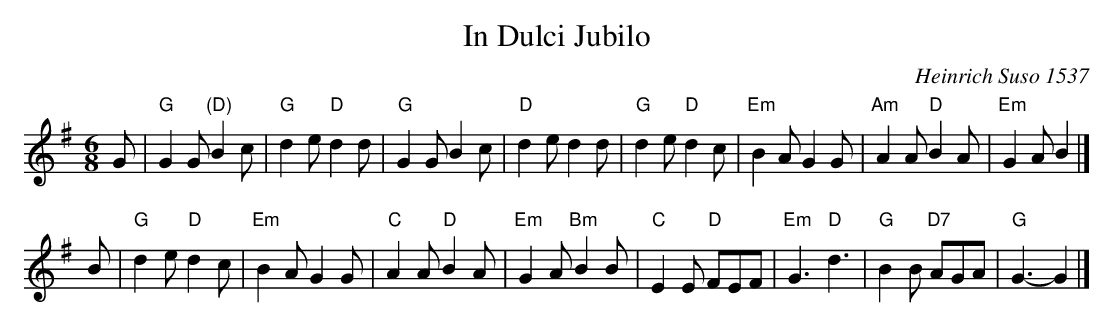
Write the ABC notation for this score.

X:1
T: In Dulci Jubilo
C: Heinrich Suso 1537
M: 6/8
L: 1/8
K: G
G \
| "G"G2G "(D)"B2c | "G"d2e "D"d2d \
| "G"G2G B2c | "D"d2e d2d \
| "G"d2e "D"d2c | "Em"B2A G2G \
| "Am"A2A "D"B2A | "Em"G2A B2 |]
B \
| "G"d2e "D"d2c | "Em"B2A G2G \
| "C"A2A "D"B2A | "Em"G2A "Bm"B2B \
| "C"E2E "D"FEF | "Em"G3 "D"d3 \
| "G"B2B "D7"AGA | "G"G3- G2 |]
